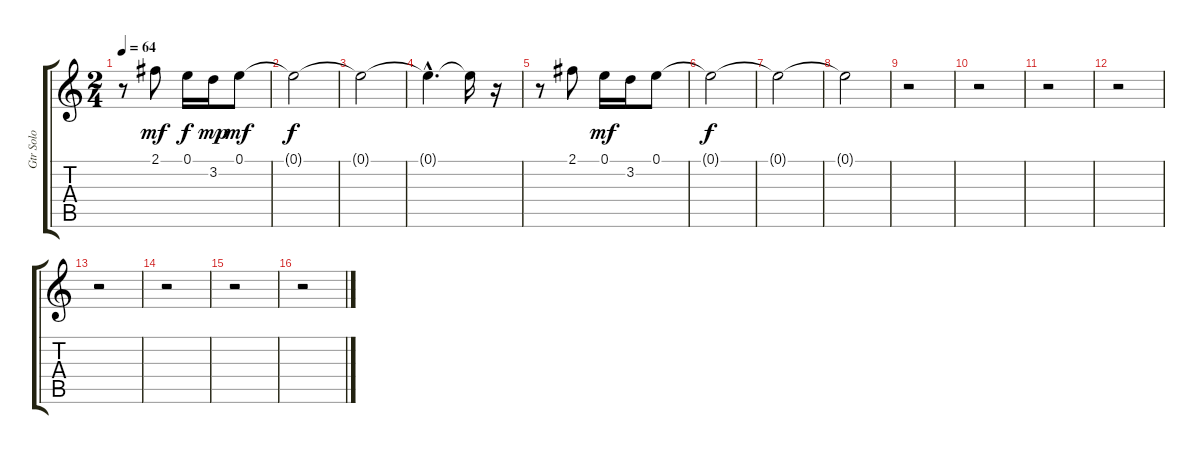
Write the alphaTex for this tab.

\track ("Gtr Solo" "Gtr Solo") {instrument overdrivenguitar}
\staff {score tabs}
\tuning (E4 B3 G3 D3 A2 E2) {hide}
\ts (2 4)
\tempo 64
\clef g2
\ks c
r.8{dy mf instrument overdrivenguitar} 2.1.8 0.1.16{dy f} 3.2.16{dy mp} 0.1.8{dy mf} |
0.1{t}.2{dy f} |
0.1{t}.2 |
0.1{hac t}.4{d} 0.1{t}.16 r.16 |
r.8 2.1.8 0.1.16{dy mf} 3.2.16 0.1.8 |
0.1{t}.2{dy f} |
0.1{t}.2 |
0.1{t}.2 |
r.2 |
r.2 |
r.2 |
r.2 |
r.2 |
r.2 |
r.2 |
r.2
